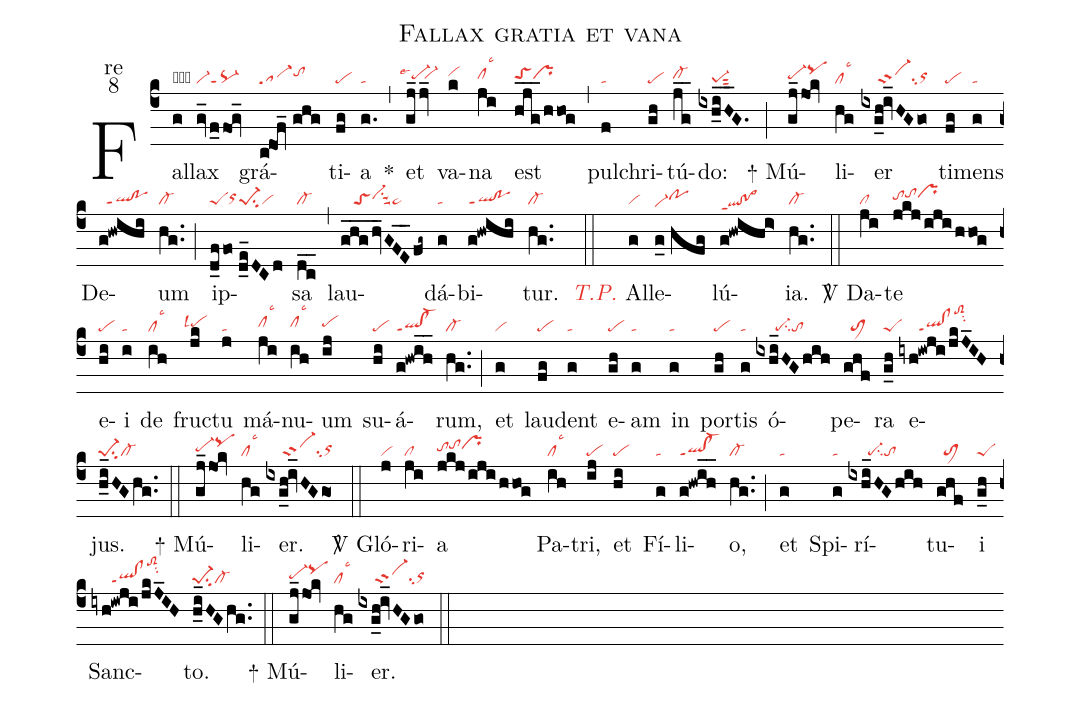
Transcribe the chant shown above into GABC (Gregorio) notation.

name:Fallax gratia et vana;
office-part:re;
mode:8;
nabc-lines:1;
%%
(c4) Fal(g|obvi)lax(gv_f_0fog_|vi-saG) grá(c@dof_//ghg|sa-tohi)ti(fg|pe)a(g.|ta) <sp>*</sp>(,) et(gj_2jv_|``pe-hhlse4``vi-hh) va(k|vihi)na(ji|clhhlsc3) est(h_j_g_/hhog|toShhprhh) (,) pul(f|ta)chri(gh|pe)tú(j_g_|cl-hh)do:(ixh_i_H_G.|////pe-1sut2) (;)
<sp>+</sp> Mú(gj_jok|pe-hhpqhj)li(hg|cllsc3)er(ixg_h!iv_HGgo|/////sc-su2orhh) ti(fg|pe)mens(g|ta) De(g!hwihi|//ql!poppt1)um(hg..|cl-) (;) ip(d_ffo//d_e_DCd|peSorhhpe-1su2vi)sa(dc__|cl-) (,) lau(g_h_g_/hv_GF_E_fg~|////toSvi-hhsu1suu2ta>)dá(g|ta)bi(g!hwihi|ql!poppt1)tur.(hg..|cl-) (::)

<c><i>T.P.</i></c> Al(g|vi)le(g_0//hfg|vi-hepohh)lú(g!hwihi>|qlhe!po>heppt1){ia}.(hg..|cl-) (::)

<sp>V/</sp> Da(ji|cl)te(jkj/iji/hhog|tohhtohiprhi) e(hi|pe)i(i|ta) de(ih|cllsc3) fruc(jk|``pehhlsl4)tu(j|ta) má(ji|clhhlsc3)nu(ih|clhhlsc3)um(ij|pehh) su(hi|pe)á(g!hwi_h_|ql!cl-ppt1)rum,(hg..|cl-) (;) et(g|vi) lau(fg|pe)dent(g|ta) e(gh|pe)am(g|ta) in(g|ta) por(gh|pe)tis(g|ta) ó(ixhi_HGhih|//////pe-su2to)pe(ghf|//toM1)ra(g_h|peS) e(iyh!iwji/jkJ_IH|//////ql!clppt1toS2hmsu2)jus.(h_i_HGhg..|pe-1su2cl-) (::)

<sp>+</sp> Mú(gj_jok|pe-hhpqhj)li(hg|cllsc3)er.(ixg_h!iv_HGgo|/////sc-su2orhh) (::)

<sp>V/</sp> Gló(j|vi)ri(ji|cl)a(jkj/iji/hhog|tohhtohiprhi) Pa(ih|cllsc3)tri,(ij|pe) et(hi|pe) Fí(g|ta)li(g!hwi_h_|ql!cl-ppt1)o,(hg..|cl-) (;) et(g|ta) Spi(g|ta)rí(ixhi_HGhih|//////pe-su2to)tu(ghf|//toM1)i(g_h|peS) Sanc(iyh!iwji/jkJ_IH|//////ql!clppt1toS2hmsu2)to.(h_i_HGhg..|pe-1su2cl-) (::)

<sp>+</sp> Mú(gj_jok|pe-hhpqhj)li(hg|cllsc3)er.(ixg_h!iv_HGgo|/////sc-su2orhh) (::)
